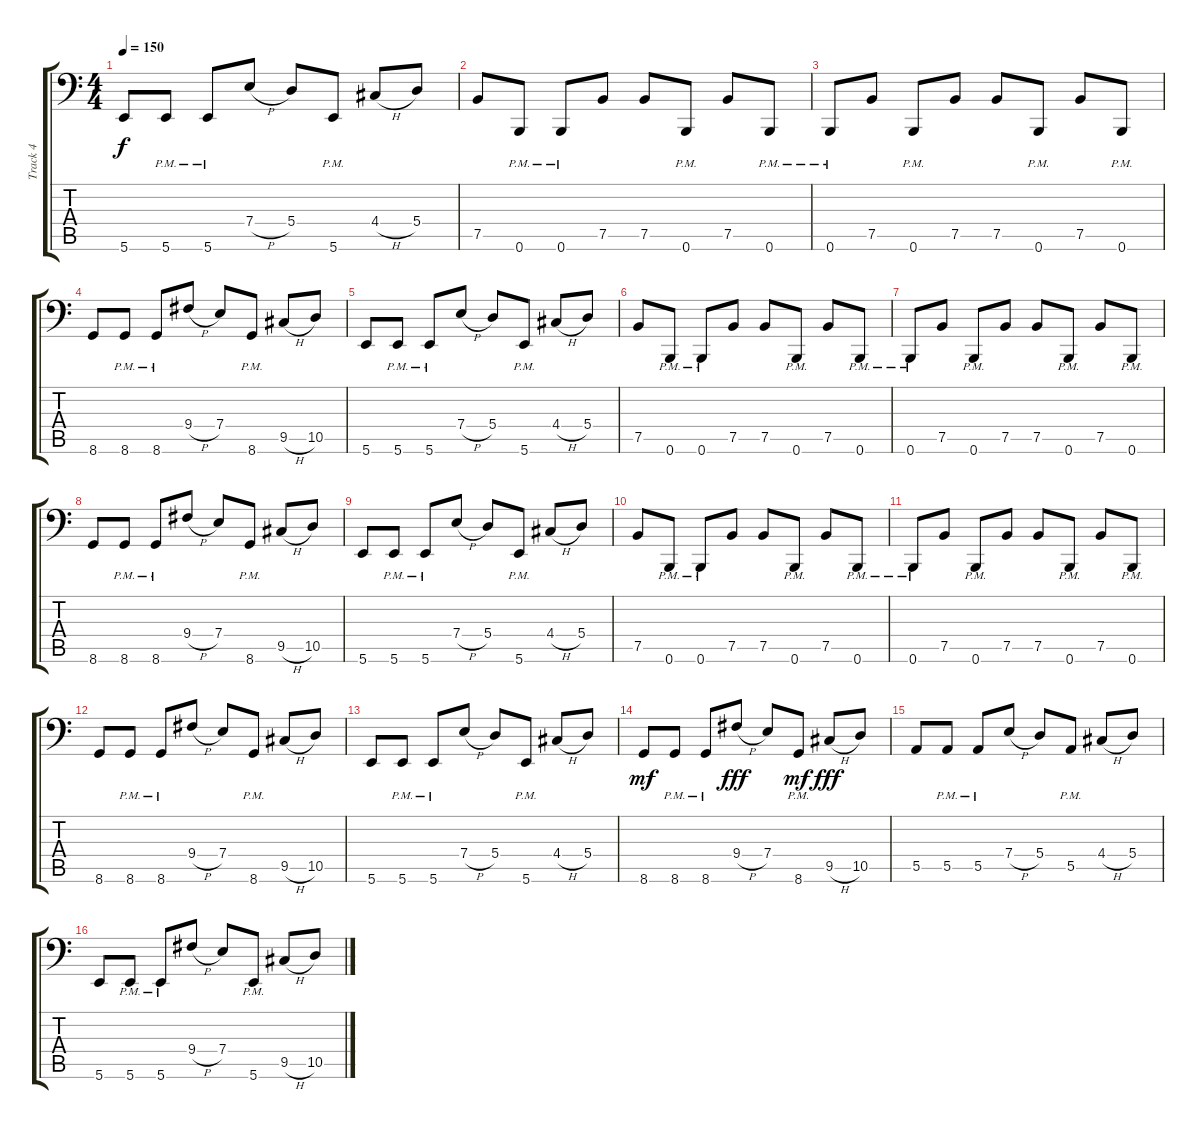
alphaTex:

\track ("Track 4" "Track 4") {instrument electricbassfinger}
\staff {score tabs}
\tuning (B2 Gb2 D2 A1 E1 B0) {hide}
\ts (4 4)
\tempo 150
\clef f4
\ks c
5.6.8{dy f} 5.6{pm}.8 5.6{pm}.8 7.4{h}.8 5.4.8 5.6{pm}.8 4.4{h}.8 5.4.8 |
7.5.8 0.6{pm}.8 0.6{pm}.8 7.5.8 7.5.8 0.6{pm}.8 7.5.8 0.6{pm}.8 |
0.6{pm}.8 7.5.8 0.6{pm}.8 7.5.8 7.5.8 0.6{pm}.8 7.5.8 0.6{pm}.8 |
8.6.8 8.6{pm}.8 8.6{pm}.8 9.4{h}.8 7.4.8 8.6{pm}.8 9.5{h}.8 10.5.8 |
5.6.8 5.6{pm}.8 5.6{pm}.8 7.4{h}.8 5.4.8 5.6{pm}.8 4.4{h}.8 5.4.8 |
7.5.8 0.6{pm}.8 0.6{pm}.8 7.5.8 7.5.8 0.6{pm}.8 7.5.8 0.6{pm}.8 |
0.6{pm}.8 7.5.8 0.6{pm}.8 7.5.8 7.5.8 0.6{pm}.8 7.5.8 0.6{pm}.8 |
8.6.8 8.6{pm}.8 8.6{pm}.8 9.4{h}.8 7.4.8 8.6{pm}.8 9.5{h}.8 10.5.8 |
5.6.8 5.6{pm}.8 5.6{pm}.8 7.4{h}.8 5.4.8 5.6{pm}.8 4.4{h}.8 5.4.8 |
7.5.8 0.6{pm}.8 0.6{pm}.8 7.5.8 7.5.8 0.6{pm}.8 7.5.8 0.6{pm}.8 |
0.6{pm}.8 7.5.8 0.6{pm}.8 7.5.8 7.5.8 0.6{pm}.8 7.5.8 0.6{pm}.8 |
8.6.8 8.6{pm}.8 8.6{pm}.8 9.4{h}.8 7.4.8 8.6{pm}.8 9.5{h}.8 10.5.8 |
5.6.8 5.6{pm}.8 5.6{pm}.8 7.4{h}.8 5.4.8 5.6{pm}.8 4.4{h}.8 5.4.8 |
8.6.8{dy mf} 8.6{pm}.8 8.6{pm}.8 9.4{h}.8{dy fff} 7.4.8 8.6{pm}.8{dy mf} 9.5{h}.8{dy fff} 10.5.8 |
5.5.8 5.5{pm}.8 5.5{pm}.8 7.4{h}.8 5.4.8 5.5{pm}.8 4.4{h}.8 5.4.8 |
5.6.8 5.6{pm}.8 5.6{pm}.8 9.4{h}.8 7.4.8 5.6{pm}.8 9.5{h}.8 10.5.8
